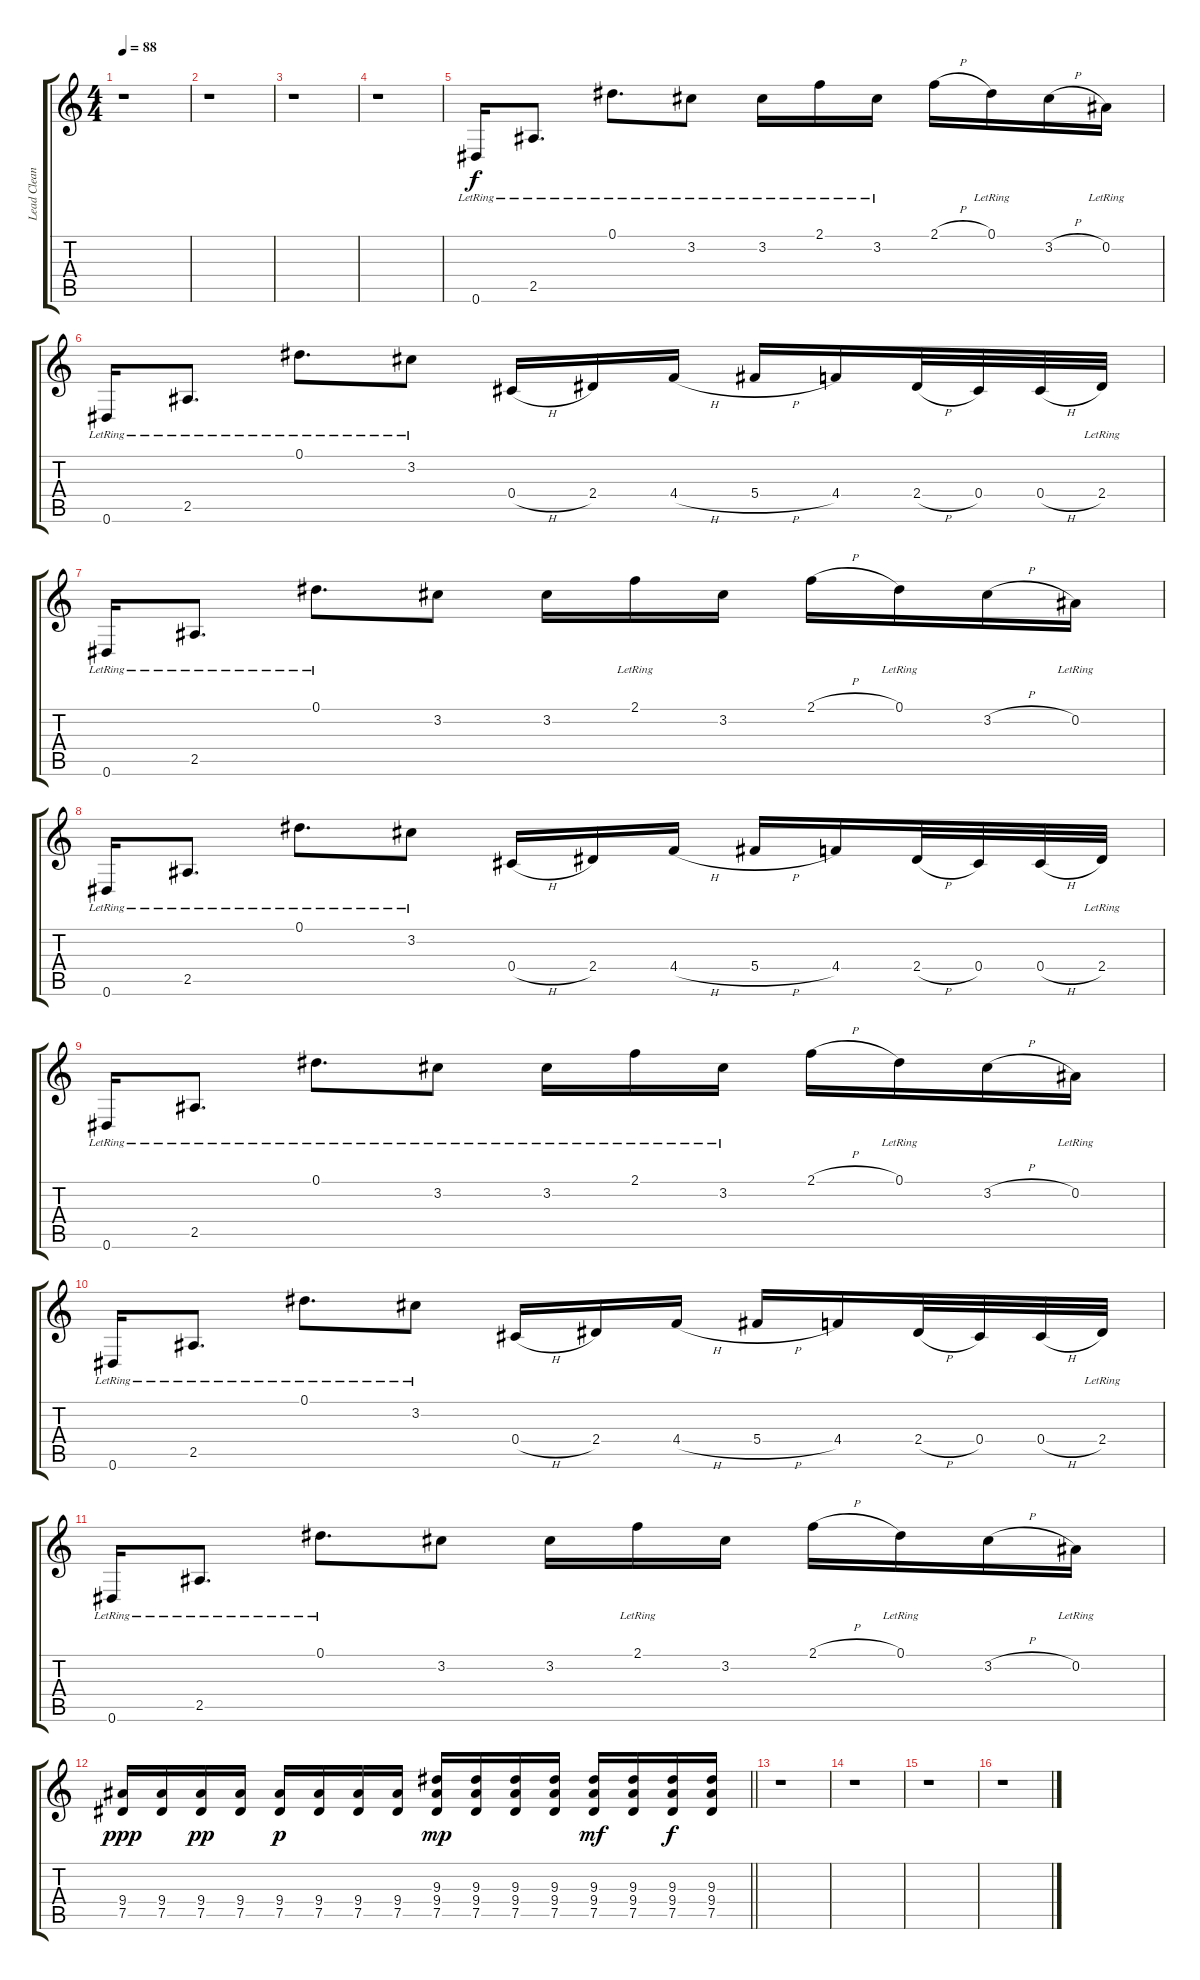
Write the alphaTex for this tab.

\track ("Lead Clean" "Lead Clean") {instrument electricguitarclean}
\staff {score tabs}
\tuning (Eb4 Bb3 Gb3 Db3 Ab2 Eb2) {hide}
\ts (4 4)
\tempo 88
\clef g2
\ks c
r.1{dy f} |
r.1 |
r.1 |
r.1 |
0.6{lr}.16 2.5{lr}.8{d} 0.1{lr}.8{d} 3.2{lr}.8 3.2{lr}.16 2.1{lr}.16 3.2{lr}.16 2.1{h}.16 0.1{lr}.16 3.2{h}.16 0.2{lr}.16 |
0.6{lr}.16 2.5{lr}.8{d} 0.1{lr}.8{d} 3.2{lr}.8 0.4{h}.16 2.4.16 4.4{h}.16 5.4{h}.16 4.4.16 2.4{h}.32 0.4.32 0.4{h}.32 2.4{lr}.32 |
0.6{lr}.16 2.5{lr}.8{d} 0.1{lr}.8{d} 3.2.8 3.2.16 2.1{lr}.16 3.2.16 2.1{h}.16 0.1{lr}.16 3.2{h}.16 0.2{lr}.16 |
0.6{lr}.16 2.5{lr}.8{d} 0.1{lr}.8{d} 3.2{lr}.8 0.4{h}.16 2.4.16 4.4{h}.16 5.4{h}.16 4.4.16 2.4{h}.32 0.4.32 0.4{h}.32 2.4{lr}.32 |
0.6{lr}.16 2.5{lr}.8{d} 0.1{lr}.8{d} 3.2{lr}.8 3.2{lr}.16 2.1{lr}.16 3.2{lr}.16 2.1{h}.16 0.1{lr}.16 3.2{h}.16 0.2{lr}.16 |
0.6{lr}.16 2.5{lr}.8{d} 0.1{lr}.8{d} 3.2{lr}.8 0.4{h}.16 2.4.16 4.4{h}.16 5.4{h}.16 4.4.16 2.4{h}.32 0.4.32 0.4{h}.32 2.4{lr}.32 |
0.6{lr}.16 2.5{lr}.8{d} 0.1{lr}.8{d} 3.2.8 3.2.16 2.1{lr}.16 3.2.16 2.1{h}.16 0.1{lr}.16 3.2{h}.16 0.2{lr}.16 |
\barLineRight lightlight
(9.4 7.5).16{dy ppp} (9.4 7.5).16 (9.4 7.5).16{dy pp} (9.4 7.5).16 (9.4 7.5).16{dy p} (9.4 7.5).16 (9.4 7.5).16 (9.4 7.5).16 (9.3 9.4 7.5).16{dy mp} (9.3 9.4 7.5).16 (9.3 9.4 7.5).16 (9.3 9.4 7.5).16 (9.3 9.4 7.5).16{dy mf} (9.3 9.4 7.5).16 (9.3 9.4 7.5).16{dy f} (9.3 9.4 7.5).16 |
r.1 |
r.1 |
r.1 |
r.1
